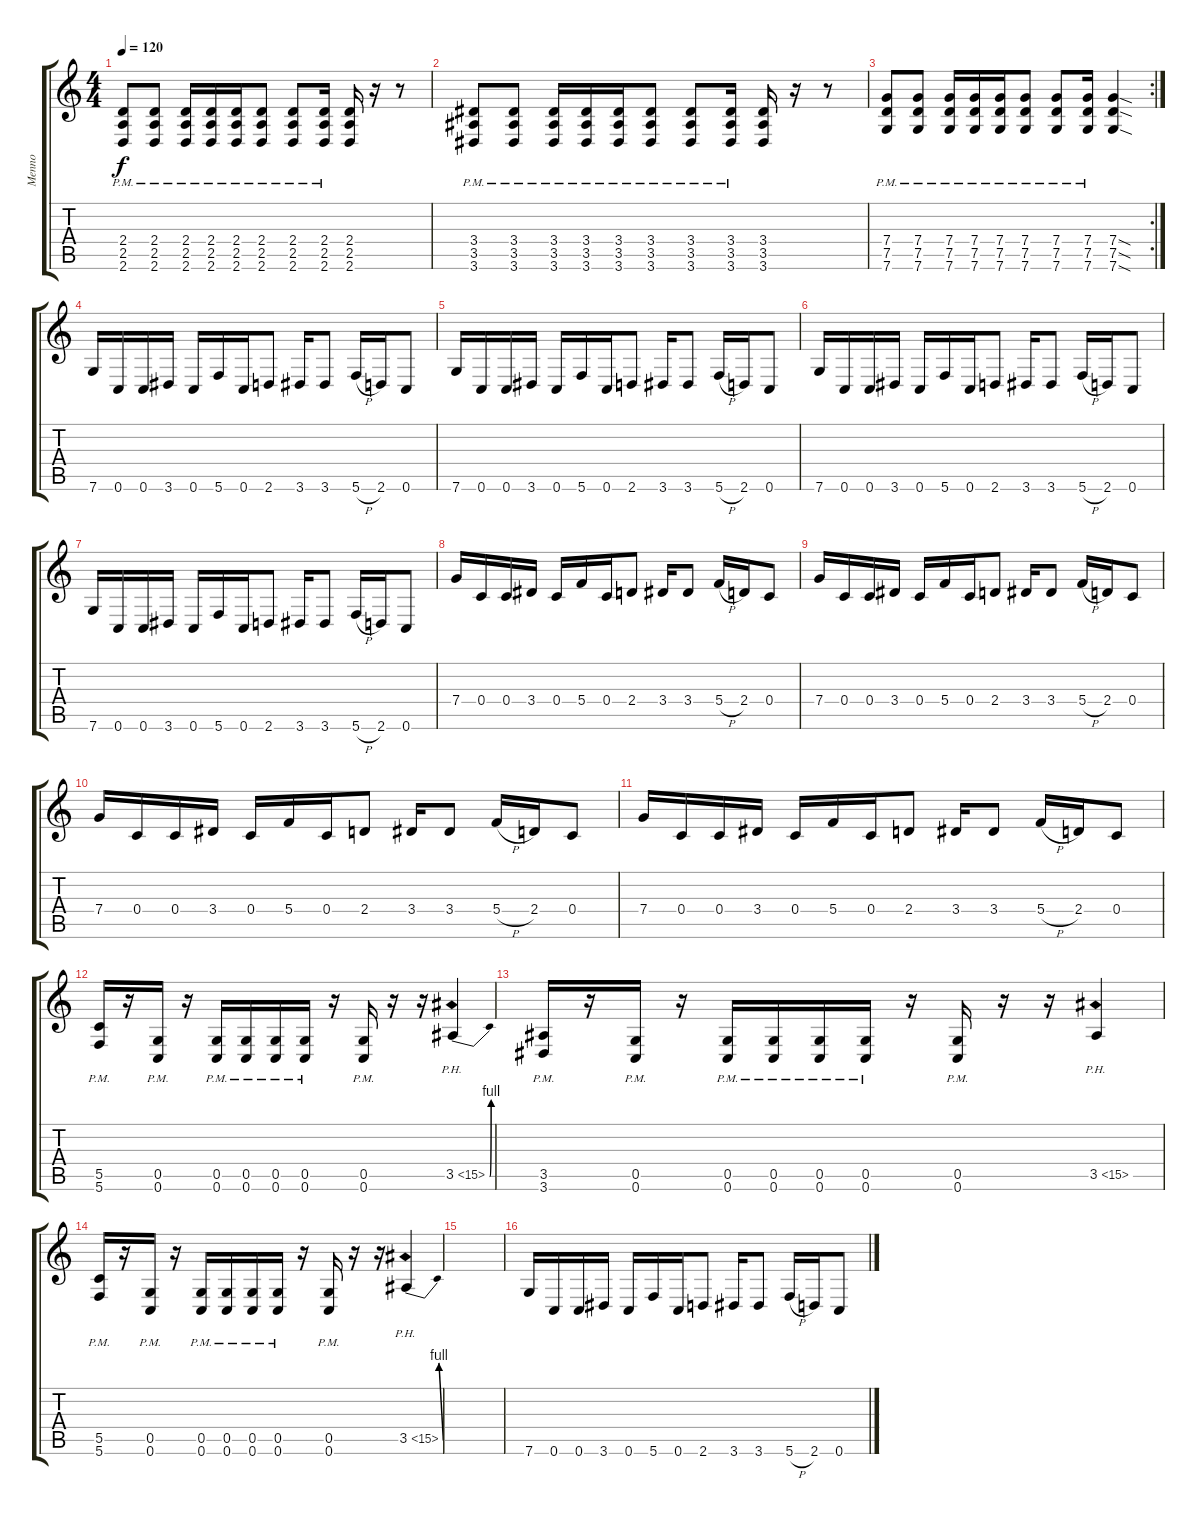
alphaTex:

\track ("Menno" "Menno") {instrument distortionguitar}
\staff {score tabs}
\tuning (D4 A3 F3 C3 G2 C2) {hide}
\ts (4 4)
\tempo 120
\clef g2
\ks c
(2.4{pm} 2.5{pm} 2.6{pm}).8{dy f} (2.4{pm} 2.5{pm} 2.6{pm}).8 (2.4{pm} 2.5{pm} 2.6{pm}).16 (2.4{pm} 2.5{pm} 2.6{pm}).16 (2.4{pm} 2.5{pm} 2.6{pm}).16 (2.4{pm} 2.5{pm} 2.6{pm}).8 (2.4{pm} 2.5{pm} 2.6{pm}).8 (2.4{pm} 2.5{pm} 2.6{pm}).16 (2.4 2.5 2.6).16 r.16 r.8 |
(3.4{pm} 3.5{pm} 3.6{pm}).8 (3.4{pm} 3.5{pm} 3.6{pm}).8 (3.4{pm} 3.5{pm} 3.6{pm}).16 (3.4{pm} 3.5{pm} 3.6{pm}).16 (3.4{pm} 3.5{pm} 3.6{pm}).16 (3.4{pm} 3.5{pm} 3.6{pm}).8 (3.4{pm} 3.5{pm} 3.6{pm}).8 (3.4{pm} 3.5{pm} 3.6{pm}).16 (3.4 3.5 3.6).16 r.16 r.8 |
\rc 2
(7.4{pm} 7.5{pm} 7.6{pm}).8 (7.4{pm} 7.5{pm} 7.6{pm}).8 (7.4{pm} 7.5{pm} 7.6{pm}).16 (7.4{pm} 7.5{pm} 7.6{pm}).16 (7.4{pm} 7.5{pm} 7.6{pm}).16 (7.4{pm} 7.5{pm} 7.6{pm}).8 (7.4{pm} 7.5{pm} 7.6{pm}).8 (7.4{pm} 7.5{pm} 7.6{pm}).16 (7.4{sod} 7.5{sod} 7.6{sod}).4 |
7.6.16 0.6.16 0.6.16 3.6.16 0.6.16 5.6.16 0.6.16 2.6.8 3.6.16 3.6.8 5.6{h}.16 2.6.16 0.6.8 |
7.6.16 0.6.16 0.6.16 3.6.16 0.6.16 5.6.16 0.6.16 2.6.8 3.6.16 3.6.8 5.6{h}.16 2.6.16 0.6.8 |
7.6.16 0.6.16 0.6.16 3.6.16 0.6.16 5.6.16 0.6.16 2.6.8 3.6.16 3.6.8 5.6{h}.16 2.6.16 0.6.8 |
7.6.16 0.6.16 0.6.16 3.6.16 0.6.16 5.6.16 0.6.16 2.6.8 3.6.16 3.6.8 5.6{h}.16 2.6.16 0.6.8 |
7.4.16 0.4.16 0.4.16 3.4.16 0.4.16 5.4.16 0.4.16 2.4.8 3.4.16 3.4.8 5.4{h}.16 2.4.16 0.4.8 |
7.4.16 0.4.16 0.4.16 3.4.16 0.4.16 5.4.16 0.4.16 2.4.8 3.4.16 3.4.8 5.4{h}.16 2.4.16 0.4.8 |
7.4.16 0.4.16 0.4.16 3.4.16 0.4.16 5.4.16 0.4.16 2.4.8 3.4.16 3.4.8 5.4{h}.16 2.4.16 0.4.8 |
7.4.16 0.4.16 0.4.16 3.4.16 0.4.16 5.4.16 0.4.16 2.4.8 3.4.16 3.4.8 5.4{h}.16 2.4.16 0.4.8 |
(5.5{pm} 5.6{pm}).16 r.16 (0.5{pm} 0.6{pm}).16 r.16 (0.5{pm} 0.6{pm}).16 (0.5{pm} 0.6{pm}).16 (0.5{pm} 0.6{pm}).16 (0.5{pm} 0.6{pm}).16 r.16 (0.5{pm} 0.6{pm}).16 r.16 r.16 3.5{be (bend 0 0 60 4) ph 12}.4 |
(3.5{pm} 3.6{pm}).16 r.16 (0.5{pm} 0.6{pm}).16 r.16 (0.5{pm} 0.6{pm}).16 (0.5{pm} 0.6{pm}).16 (0.5{pm} 0.6{pm}).16 (0.5{pm} 0.6{pm}).16 r.16 (0.5{pm} 0.6{pm}).16 r.16 r.16 3.5{ph 12}.4 |
(5.5{pm} 5.6{pm}).16 r.16 (0.5{pm} 0.6{pm}).16 r.16 (0.5{pm} 0.6{pm}).16 (0.5{pm} 0.6{pm}).16 (0.5{pm} 0.6{pm}).16 (0.5{pm} 0.6{pm}).16 r.16 (0.5{pm} 0.6{pm}).16 r.16 r.16 3.5{be (bend 0 0 60 4) ph 12}.4 |
|
7.6.16 0.6.16 0.6.16 3.6.16 0.6.16 5.6.16 0.6.16 2.6.8 3.6.16 3.6.8 5.6{h}.16 2.6.16 0.6.8
